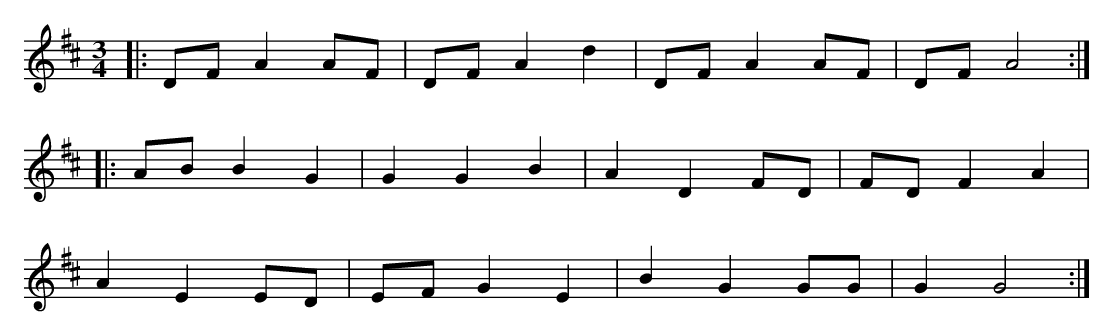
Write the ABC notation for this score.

X:1
M:3/4
K:D
|:DF A2 AF|DF A2 d2|DF A2 AF|DF A4:|
|:AB B2 G2|G2 G2 B2|A2 D2 FD|FD F2 A2|
A2 E2 ED|EF G2 E2|B2 G2 GG|G2 G4:|
